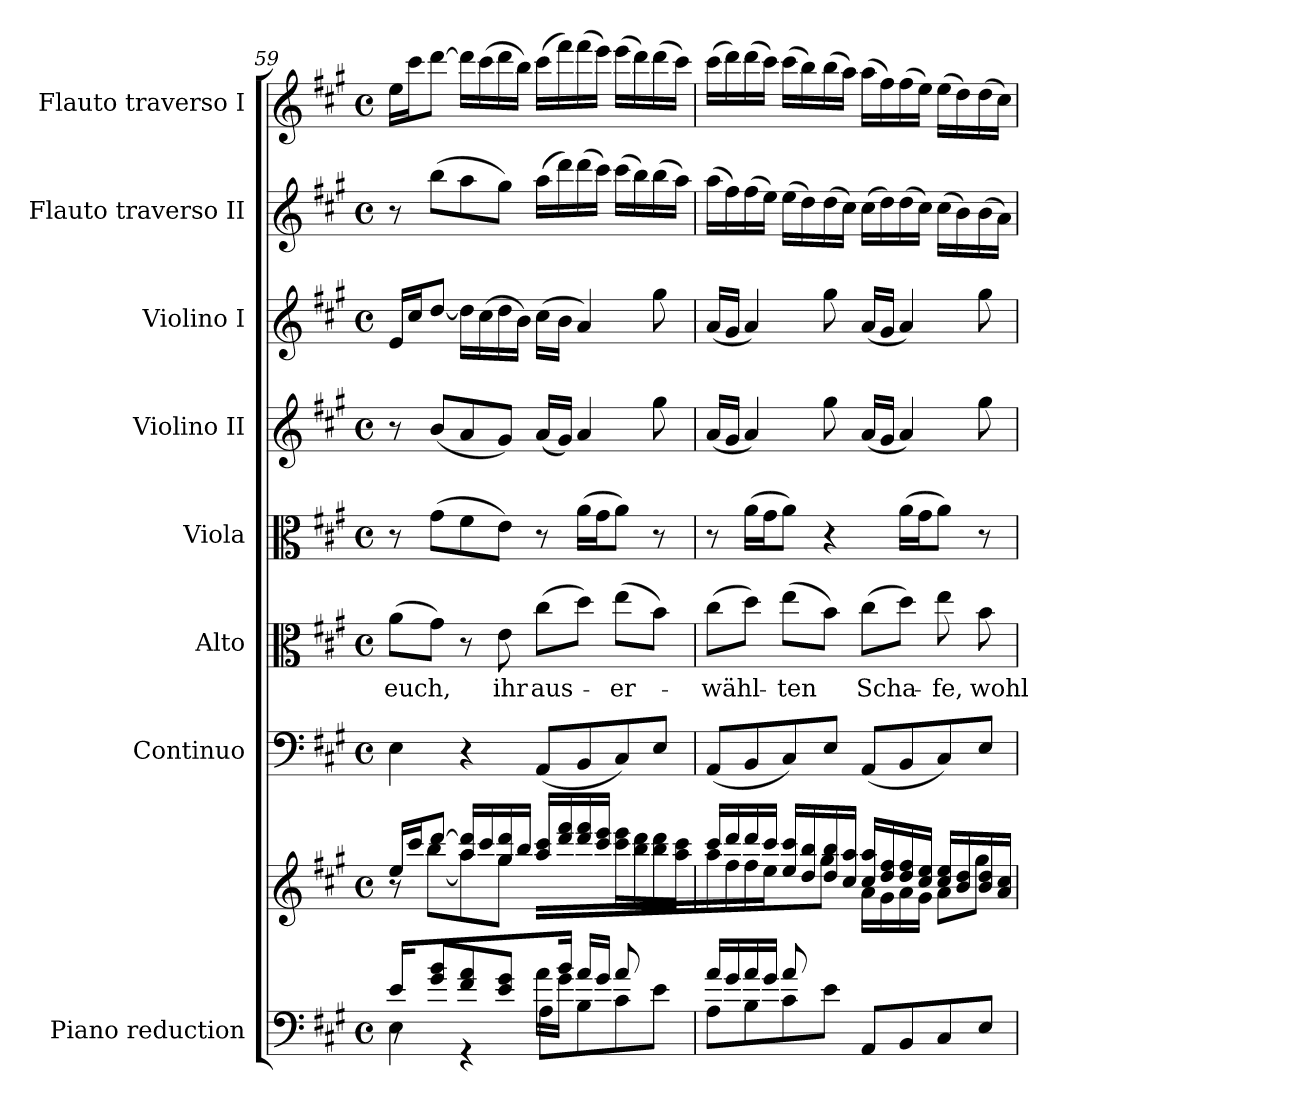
**kern	**kern	**kern	**kern	**text	**kern	**kern	**kern	**kern	**kern
*part8	*part8	*part7	*part6	*part6	*part5	*part4	*part3	*part2	*part1
*staff9	*staff8	*staff7	*staff6	*staff6	*staff5	*staff4	*staff3	*staff2	*staff1
*I"Piano reduction	*	*I"Continuo	*I"Alto	*	*I"Viola	*I"Violino II	*I"Violino I	*I"Flauto traverso II	*I"Flauto traverso I
*I'Pno	*	*	*	*	*I'Vla	*	*I'Vln	*I'Fl	*I'Fl
*clefF4	*clefG2	*clefF4	*clefC3	*	*clefC3	*clefG2	*clefG2	*clefG2	*clefG2
*k[f#c#g#]	*k[f#c#g#]	*k[f#c#g#]	*k[f#c#g#]	*	*k[f#c#g#]	*k[f#c#g#]	*k[f#c#g#]	*k[f#c#g#]	*k[f#c#g#]
*A:	*A:	*A:	*A:	*	*A:	*A:	*A:	*A:	*A:
*M4/4	*M4/4	*M4/4	*M4/4	*	*M4/4	*M4/4	*M4/4	*M4/4	*M4/4
*met(c)	*met(c)	*met(c)	*met(c)	*	*met(c)	*met(c)	*met(c)	*met(c)	*met(c)
=59	=59	=59	=59	=59	=59	=59	=59	=59	=59
*^	*^	*	*	*	*	*	*	*	*
*	*^	*	*^	*	*	*	*	*	*	*	*
*	*	*	*	*	*^	*	*	*	*	*	*	*	*
!	!	!	!	!	!	!	!	!	!LO:LY:b	!	!	!	!	!
16e/LL	8r	4E\	16ee/LL	16ryy	8r	2..ryy	4E\	(8a\L	euch,	8r	8r	16e/LL	8r	16ee\LL
2ryy	.	.	16ccc#/J	16cc#\J	.	.	.	.	.	.	.	16cc#/J	.	16ccc#\J
.	8g#/ 8b/L	.	[8ddd/J	[8dd\J	8bb\L	.	.	8g#\J)	.	(8g#\L	(8b/L	[8dd/J	(8bb\L	[8ddd\J
.	8f#/ 8a/	4r	16aa/ 16ddd/]LL	16dd\LL]	8aa\	.	4r	8r	.	8f#\	8a/	16dd\LL]	8aa\	16ddd\LL]
.	.	.	16ccc#/	16cc#\	.	.	.	.	.	.	.	(16cc#\	.	(16ccc#\
!	!	!	!	!	!	!	!	!	!LO:LY:b	!	!	!	!	!
.	8e/ 8g#/J	.	16gg#/ 16ddd/	16dd\	8gg#\J	.	.	8e\	ihr	8e\J)	8g#/J)	16dd\	8gg#\J)	16ddd\
.	.	.	16bb/JJ	16b\JJ	.	.	.	.	.	.	.	16b\JJ)	.	16bb\JJ)
!	!	!	!	!	!	!	!	!	!LO:LY:b	!	!	!	!	!
.	16a\LL	8A\L	16aa/ 16ccc#/LL	16cc#\LL	2ryy	.	(8AA/L	(8cc#\L	aus-	8r	(16a/LL	(16cc#\LL	(16aa\LL	(16ccc#\LL
16b/JJ	16g#\JJ	.	16ddd/ 16fff#/	16ryy	.	.	.	.	.	.	16g#/JJ)	16b\JJ	16ddd\)	16fff#\)
4.ryy	16a/LL	8B\	16ddd/ 16fff#/	8ryy	.	.	8BB/	8dd\J)	.	(16a\LL	4a/	4a/)	(16ddd\	(16fff#\
.	16g#/JJ	.	16ccc#/ 16eee/JJ	.	.	.	.	.	.	16g#\J	.	.	16ccc#\JJ)	16eee\JJ)
!	!	!	!	!	!	!	!	!	!LO:LY:b	!	!	!	!	!
.	8a/L	8c#\	16ccc#\ 16eee\LL	4ryy	.	.	8C#/)	(8ee\L	er-	8a\J)	.	.	(16ccc#\LL	(16eee\LL
.	.	.	16bb\ 16ddd\	.	.	.	.	.	.	.	.	.	16bb\)	16ddd\)
.	8ryy	8e\J	16bb\ 16ddd\	.	.	8gg#\J	8E/J	8b\J)	.	8r	8gg#\	8gg#\	(16bb\	(16ddd\
.	.	.	16aa\ 16ccc#\JJ	.	.	.	.	.	.	.	.	.	16aa\JJ)	16ccc#\JJ)
*	*	*	*	*v	*v	*v	*	*	*	*	*	*	*	*
!!LO:LB:g=z
=60	=60	=60	=60	=60	=60	=60	=60	=60	=60	=60	=60	=60
!	!	!	!	!	!	!	!LO:LY:b	!	!	!	!	!
4ryy	16a/LL	8A\L	16ccc#/LL	16aa\LL	(8AA/L	(8cc#\L	-wähl-	8r	(16a/LL	(16a/LL	(16aa\LL	(16ccc#\LL
.	16g#/	.	16ddd/	16ff#\	.	.	.	.	16g#/JJ	16g#/JJ	16ff#\)	16ddd\)
.	16a/	8B\	16ddd/	16ff#\	8BB/	8dd\J)	.	(16a\LL	4a/)	4a/)	(16ff#\	(16ddd\
.	16g#/JJ	.	16ccc#/JJ	16ee\JJ	.	.	.	16g#\J	.	.	16ee\JJ)	16ccc#\JJ)
!	!	!	!	!	!	!	!LO:LY:b	!	!	!	!	!
8a/L	4ryy	8c#\	16ee/ 16ccc#/LL	8ryy	8C#/)	(8ee\L	ten	8a\J)	.	.	(16ee\LL	(16ccc#\LL
.	.	.	16dd/ 16bb/	.	.	.	.	.	.	.	16dd\)	16bb\)
2ryy	.	8e\J	16dd/ 16bb/	8gg#\J	8E/J	8b\J)	.	4r	8gg#\	8gg#\	(16dd\	(16bb\
.	.	.	16cc#/ 16aa/JJ	.	.	.	.	.	.	.	16cc#\JJ)	16aa\JJ)
!	!	!	!	!	!	!	!LO:LY:b	!	!	!	!	!
.	2ryy	8AA/L	16cc#/ 16aa/LL	16a\LL	(8AA/L	(8cc#\L	Scha-	.	(16a/LL	(16a/LL	(16cc#\LL	(16aa\LL
.	.	.	16dd/ 16ff#/	16g#\	.	.	.	.	16g#/JJ	16g#/JJ	16dd\)	16ff#\)
.	.	8BB/	16dd/ 16ff#/	16a\	8BB/	8dd\J)	.	(16a\LL	4a/)	4a/)	(16dd\	(16ff#\
.	.	.	16cc#/ 16ee/JJ	16g#\JJ	.	.	.	16g#\J	.	.	16cc#\JJ)	16ee\JJ)
!	!	!	!	!	!	!	!LO:LY:b	!	!	!	!	!
.	.	8C#/	16cc#/ 16ee/LL	8a\L	8C#/)	8ee\	fe,	8a\J)	.	.	(16cc#\LL	(16ee\LL
.	.	.	16b/ 16dd/	.	.	.	.	.	.	.	16b\)	16dd\)
!	!	!	!	!	!	!	!LO:LY:b	!	!	!	!	!
8ryy	.	8E/J	16b/ 16dd/	8gg#\J	8E/J	8b\	wohl	8r	8gg#\	8gg#\	(16b\	(16dd\
.	.	.	16a/ 16cc#/JJ	.	.	.	.	.	.	.	16a\JJ)	16cc#\JJ)
*v	*v	*v	*	*	*	*	*	*	*	*	*	*
*	*v	*v	*	*	*	*	*	*	*	*
=	=	=	=	=	=	=	=	=	=
*-	*-	*-	*-	*-	*-	*-	*-	*-	*-
